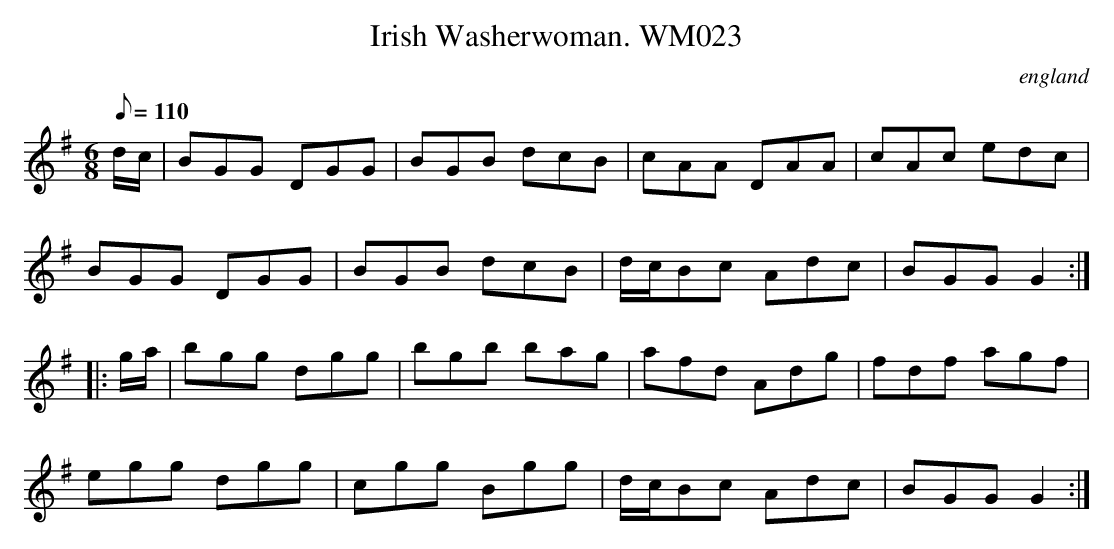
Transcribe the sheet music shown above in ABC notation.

X:1
T:Irish Washerwoman. WM023
O:england
M:6/8
L:1/8
Q:110
K:G
d/c/|BGG DGG|BGB dcB|cAA DAA|cAc edc|
BGG DGG|BGB dcB|d/c/Bc Adc|BGG G2:|
|:g/a/|bgg dgg|bgb bag|afd Adg|fdf agf|
egg dgg|cgg Bgg|d/c/Bc Adc|BGGG2:|]
